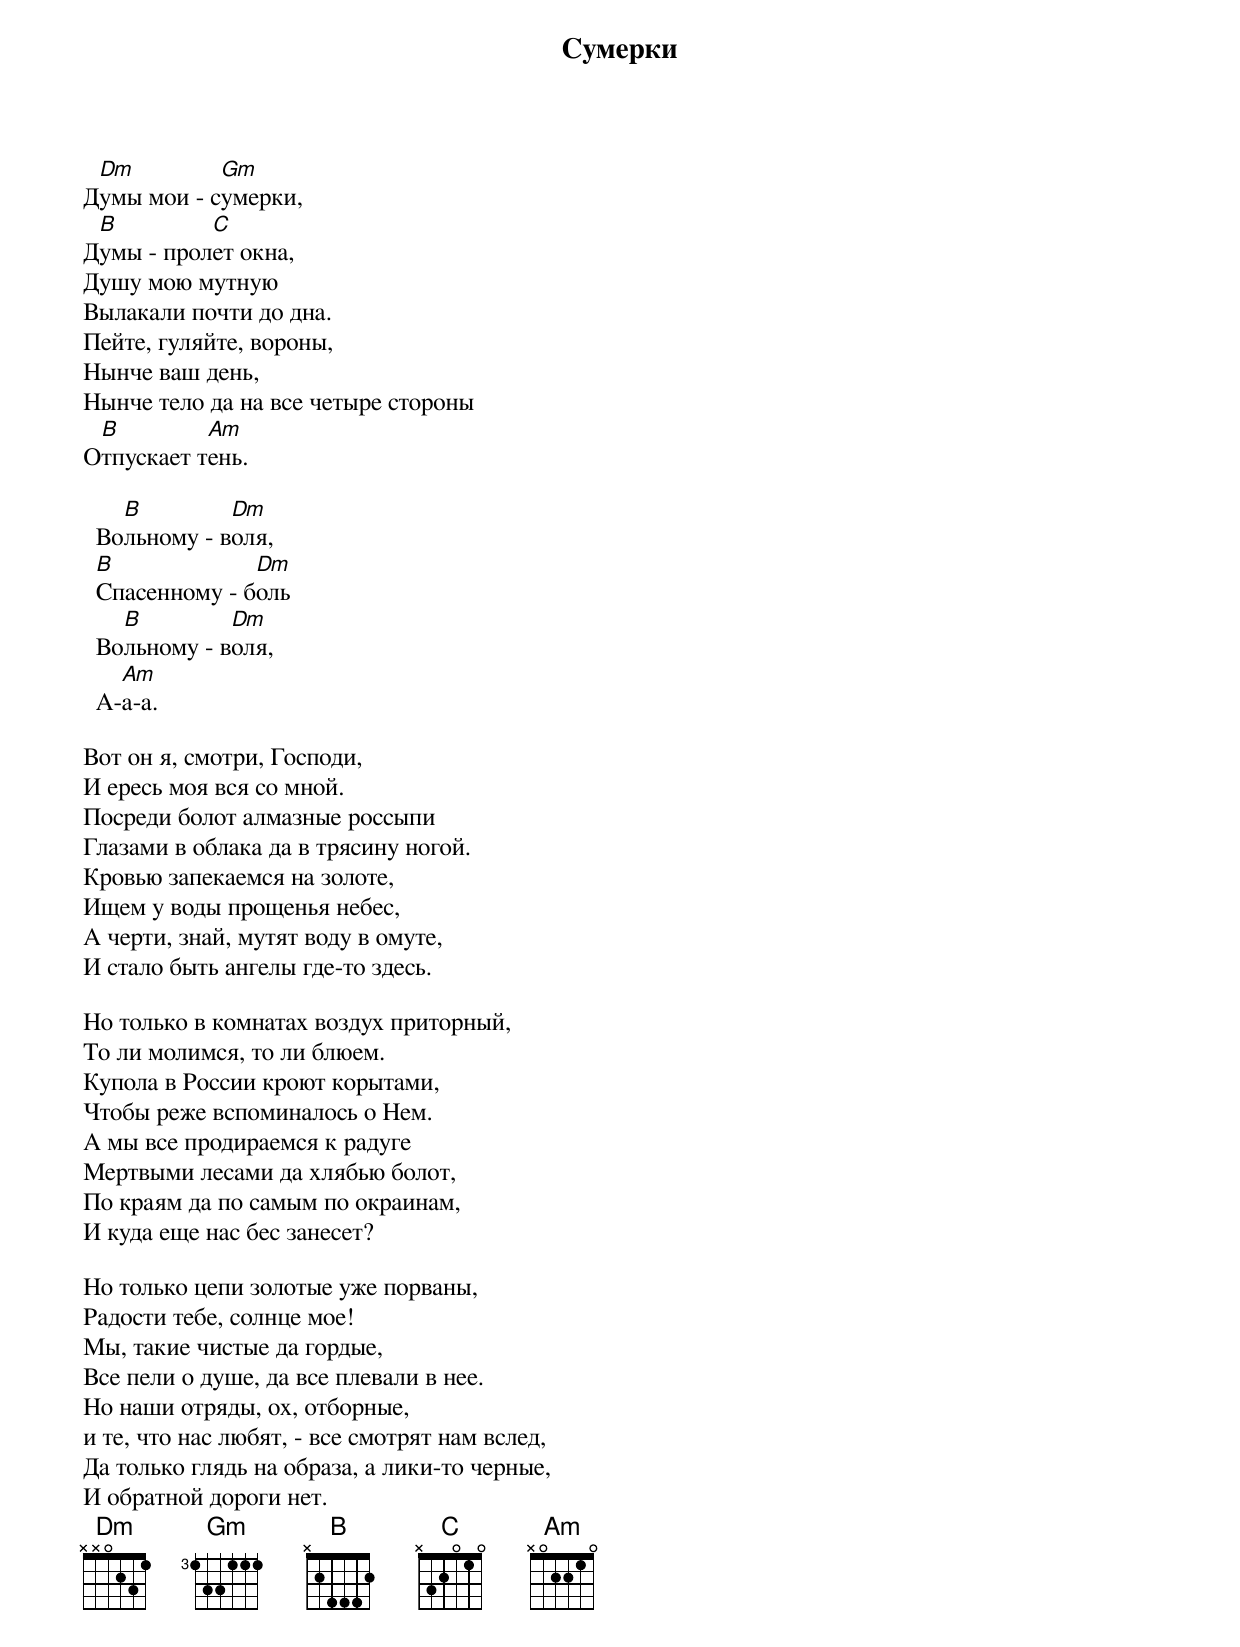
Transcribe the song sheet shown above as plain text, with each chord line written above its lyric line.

	Сумерки



 Dm         Gm
Думы мои - сумерки,
 B         C
Думы - пролет окна,
Душу мою мутную
Вылакали почти до дна.
Пейте, гуляйте, вороны,
Нынче ваш день,
Нынче тело да на все четыре стороны
 B         Am
Отпускает тень.

    B         Dm
  Вольному - воля,
  B             Dm
  Спасенному - боль
    B         Dm
  Вольному - воля,
    Am
  А-а-а.

Вот он я, смотри, Господи,
И ересь моя вся со мной.
Посреди болот алмазные россыпи
Глазами в облака да в трясину ногой.
Кровью запекаемся на золоте,
Ищем у воды прощенья небес,
А черти, знай, мутят воду в омуте,
И стало быть ангелы где-то здесь.

Но только в комнатах воздух приторный,
То ли молимся, то ли блюем.
Купола в России кроют корытами,
Чтобы реже вспоминалось о Нем.
А мы все продираемся к радуге
Мертвыми лесами да хлябью болот,
По краям да по самым по окраинам,
И куда еще нас бес занесет?

Но только цепи золотые уже порваны,
Радости тебе, солнце мое!
Мы, такие чистые да гордые,
Все пели о душе, да все плевали в нее.
Но наши отряды, ох, отборные,
и те, что нас любят, - все смотрят нам вслед,
Да только глядь на образа, а лики-то черные,
И обратной дороги нет.
